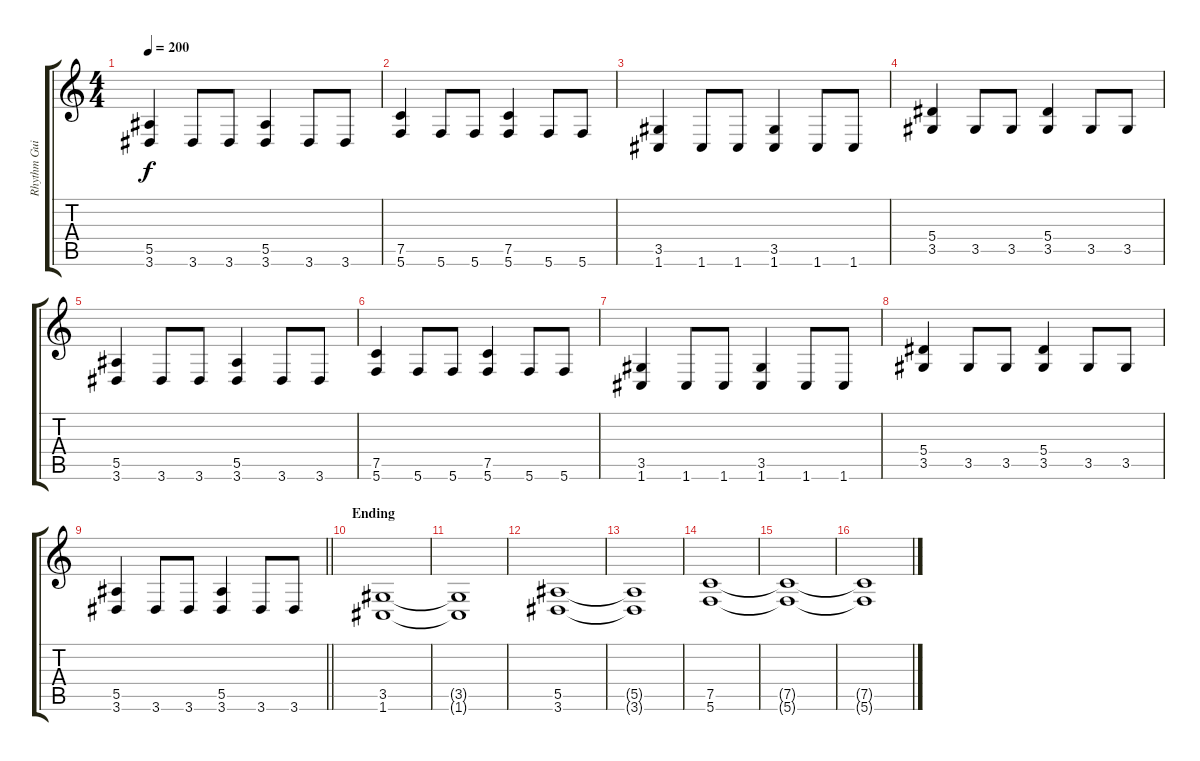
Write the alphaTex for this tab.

\track ("Rhythm Guitar" "Rhythm Gui") {instrument distortionguitar}
\staff {score tabs}
\tuning (C4 G3 Eb3 Bb2 F2 C2) {hide}
\ts (4 4)
\tempo 200
\clef g2
\ks c
(5.5 3.6).4{dy f} 3.6.8 3.6.8 (5.5 3.6).4 3.6.8 3.6.8 |
(7.5 5.6).4 5.6.8 5.6.8 (7.5 5.6).4 5.6.8 5.6.8 |
(3.5 1.6).4 1.6.8 1.6.8 (3.5 1.6).4 1.6.8 1.6.8 |
(5.4 3.5).4 3.5.8 3.5.8 (5.4 3.5).4 3.5.8 3.5.8 |
(5.5 3.6).4 3.6.8 3.6.8 (5.5 3.6).4 3.6.8 3.6.8 |
(7.5 5.6).4 5.6.8 5.6.8 (7.5 5.6).4 5.6.8 5.6.8 |
(3.5 1.6).4 1.6.8 1.6.8 (3.5 1.6).4 1.6.8 1.6.8 |
(5.4 3.5).4 3.5.8 3.5.8 (5.4 3.5).4 3.5.8 3.5.8 |
\barLineRight lightlight
(5.5 3.6).4 3.6.8 3.6.8 (5.5 3.6).4 3.6.8 3.6.8 |
\section ("" "Ending")
(3.5 1.6).1 |
(3.5{t} 1.6{t}).1 |
(5.5 3.6).1 |
(5.5{t} 3.6{t}).1 |
(7.5 5.6).1 |
(7.5{t} 5.6{t}).1 |
(7.5{t} 5.6{t}).1
